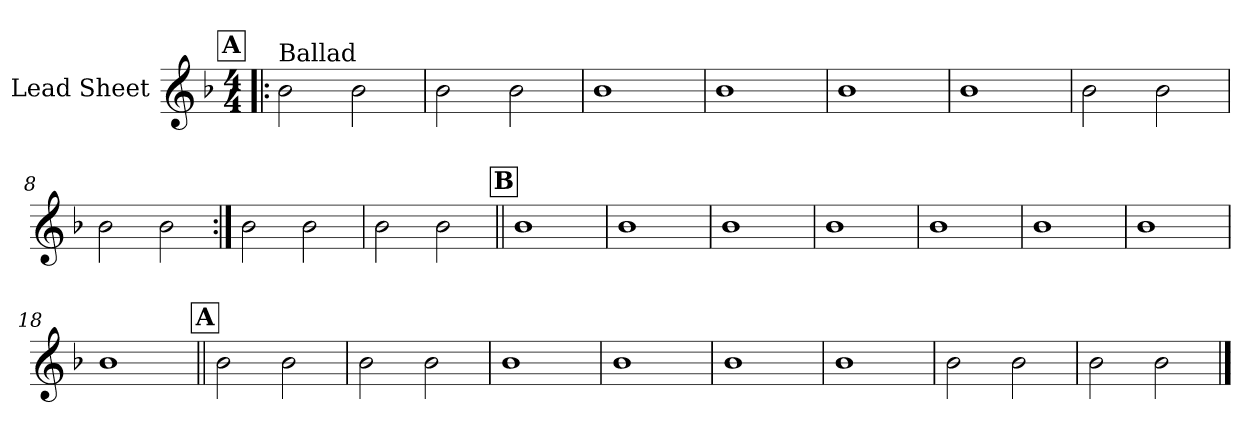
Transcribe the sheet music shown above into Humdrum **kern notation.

**kern
*part1
*staff1
*I"Lead Sheet
*clefG2
*k[b-]
*d:
*M4/4
!!LO:REH:place=s1:a:fs=14:t=A
=1!|:
!LO:TX:a:t=Ballad
2b-\
2b-\
=2
2b-\
2b-\
=3
1b-
=4
1b-
!!LO:LB:g=z
=5
1b-
=6
1b-
=7
2b-\
2b-\
=8
2b-\
2b-\
!!LO:LB:g=z
=9:|!
2b-\
2b-\
=10
2b-\
2b-\
!!LO:LB:g=z
!!LO:REH:place=s1:a:fs=14:t=B
=11||
1b-
=12
1b-
=13
1b-
=14
1b-
!!LO:LB:g=z
=15
1b-
=16
1b-
=17
1b-
=18
1b-
!!LO:LB:g=z
!!LO:REH:place=s1:a:fs=14:t=A
=19||
2b-\
2b-\
=20
2b-\
2b-\
=21
1b-
=22
1b-
!!LO:LB:g=z
=23
1b-
=24
1b-
=25
2b-\
2b-\
=26
2b-\
2b-\
==
*-
